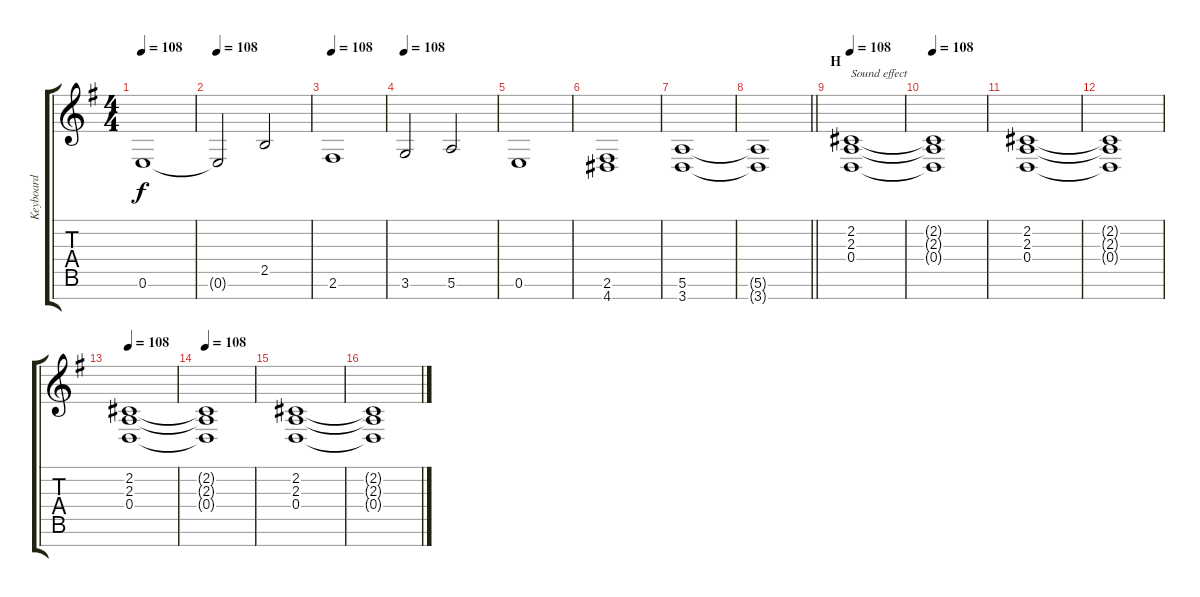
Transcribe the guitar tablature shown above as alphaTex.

\track ("Keyboard" "Keyboard") {instrument seashore}
\staff {score tabs}
\tuning (E4 B3 G3 D3 A2 E2 B1) {hide}
\ts (4 4)
\tempo 108
\clef g2
\ks eminor
0.6.1{ot 8vb dy f} |
\tempo 108
0.6{t}.2{ot 8vb} 2.5.2{ot 8vb} |
\tempo 108
2.6.1{ot 8vb} |
\tempo 108
3.6.2{ot 8vb} 5.6.2{ot 8vb} |
0.6.1{ot 8vb} |
(2.6 4.7).1{ot 8vb} |
(5.6 3.7).1{ot 8vb} |
\barLineRight lightlight
(5.6{t} 3.7{t}).1{ot 8vb} |
\section ("" "H")
\tempo 108
(2.2 2.3 0.4).1{txt "Sound effect" volume 7 instrument seashore} |
\tempo 108
(2.2{t} 2.3{t} 0.4{t}).1 |
(2.2 2.3 0.4).1 |
(2.2{t} 2.3{t} 0.4{t}).1 |
\tempo 108
(2.2 2.3 0.4).1 |
\tempo 108
(2.2{t} 2.3{t} 0.4{t}).1 |
(2.2 2.3 0.4).1 |
(2.2{t} 2.3{t} 0.4{t}).1
